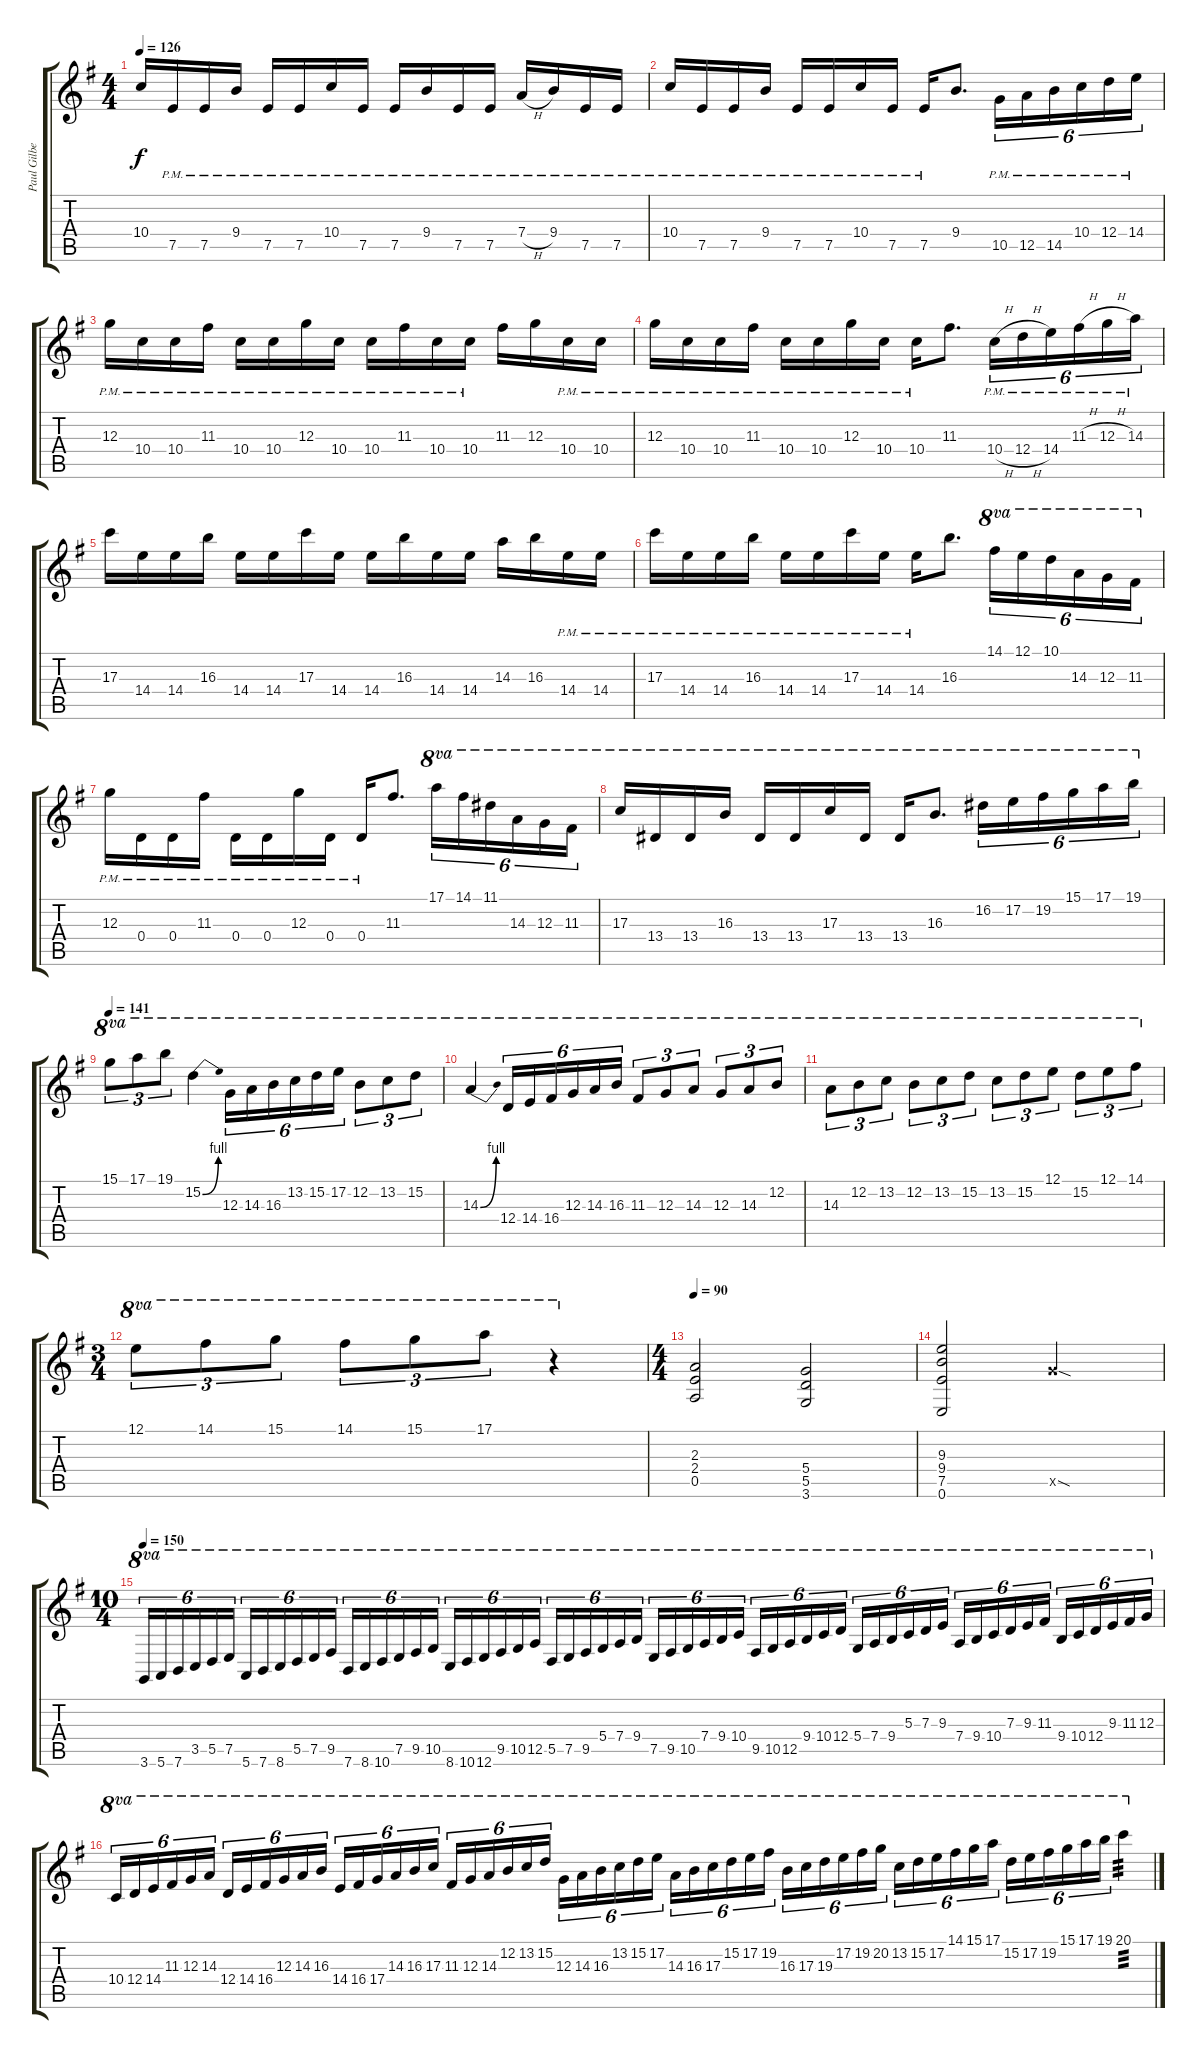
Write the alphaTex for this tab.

\track ("Paul Gilbert" "Paul Gilbe") {instrument distortionguitar}
\staff {score tabs}
\tuning (E4 B3 G3 D3 A2 E2) {hide}
\ts (4 4)
\tempo 126
\clef g2
\ks g
10.4.16{dy f} 7.5{pm}.16 7.5{pm}.16 9.4{pm}.16 7.5{pm}.16 7.5{pm}.16 10.4{pm}.16 7.5{pm}.16 7.5{pm}.16 9.4{pm}.16 7.5{pm}.16 7.5{pm}.16 7.4{h pm}.16 9.4{pm}.16 7.5{pm}.16 7.5{pm}.16 |
10.4{pm}.16 7.5{pm}.16 7.5{pm}.16 9.4{pm}.16 7.5{pm}.16 7.5{pm}.16 10.4{pm}.16 7.5{pm}.16 7.5{pm}.16 9.4.8{d} 10.5{pm}.16{tu (6 4)} 12.5{pm}.16{tu (6 4)} 14.5{pm}.16{tu (6 4)} 10.4{pm}.16{tu (6 4)} 12.4{pm}.16{tu (6 4)} 14.4{pm}.16{tu (6 4)} |
12.3{pm}.16 10.4{pm}.16 10.4{pm}.16 11.3{pm}.16 10.4{pm}.16 10.4{pm}.16 12.3{pm}.16 10.4{pm}.16 10.4{pm}.16 11.3{pm}.16 10.4{pm}.16 10.4{pm}.16 11.3.16 12.3.16 10.4{pm}.16 10.4{pm}.16 |
12.3{pm}.16 10.4{pm}.16 10.4{pm}.16 11.3{pm}.16 10.4{pm}.16 10.4{pm}.16 12.3{pm}.16 10.4{pm}.16 10.4{pm}.16 11.3.8{d} 10.4{h pm}.16{tu (6 4)} 12.4{h pm}.16{tu (6 4)} 14.4{pm}.16{tu (6 4)} 11.3{h pm}.16{tu (6 4)} 12.3{h pm}.16{tu (6 4)} 14.3{pm}.16{tu (6 4)} |
17.3.16 14.4.16 14.4.16 16.3.16 14.4.16 14.4.16 17.3.16 14.4.16 14.4.16 16.3.16 14.4.16 14.4.16 14.3.16 16.3.16 14.4{pm}.16 14.4{pm}.16 |
17.3{pm}.16 14.4{pm}.16 14.4{pm}.16 16.3{pm}.16 14.4{pm}.16 14.4{pm}.16 17.3{pm}.16 14.4{pm}.16 14.4{pm}.16 16.3.8{d} 14.1.16{tu (6 4) ot 8va} 12.1.16{tu (6 4) ot 8va} 10.1.16{tu (6 4) ot 8va} 14.3.16{tu (6 4) ot 8va} 12.3.16{tu (6 4) ot 8va} 11.3.16{tu (6 4) ot 8va} |
12.3{pm}.16 0.4{pm}.16 0.4{pm}.16 11.3{pm}.16 0.4{pm}.16 0.4{pm}.16 12.3{pm}.16 0.4{pm}.16 0.4{pm}.16 11.3.8{d} 17.1.16{tu (6 4) ot 8va} 14.1.16{tu (6 4) ot 8va} 11.1.16{tu (6 4) ot 8va} 14.3.16{tu (6 4) ot 8va} 12.3.16{tu (6 4) ot 8va} 11.3.16{tu (6 4) ot 8va} |
17.3.16{ot 8va} 13.4.16{ot 8va} 13.4.16{ot 8va} 16.3.16{ot 8va} 13.4.16{ot 8va} 13.4.16{ot 8va} 17.3.16{ot 8va} 13.4.16{ot 8va} 13.4.16{ot 8va} 16.3.8{d ot 8va} 16.2.16{tu (6 4) ot 8va} 17.2.16{tu (6 4) ot 8va} 19.2.16{tu (6 4) ot 8va} 15.1.16{tu (6 4) ot 8va} 17.1.16{tu (6 4) ot 8va} 19.1.16{tu (6 4) ot 8va} |
\tempo 141
15.1.8{tu (3 2) ot 8va} 17.1.8{tu (3 2) ot 8va} 19.1.8{tu (3 2) ot 8va} 15.2{be (bend 0 0 60 4)}.4{ot 8va} 12.3.16{tu (6 4) ot 8va} 14.3.16{tu (6 4) ot 8va} 16.3.16{tu (6 4) ot 8va} 13.2.16{tu (6 4) ot 8va} 15.2.16{tu (6 4) ot 8va} 17.2.16{tu (6 4) ot 8va} 12.2.8{tu (3 2) ot 8va} 13.2.8{tu (3 2) ot 8va} 15.2.8{tu (3 2) ot 8va} |
14.3{be (bend 0 0 60 4)}.4{ot 8va} 12.4.16{tu (6 4) ot 8va} 14.4.16{tu (6 4) ot 8va} 16.4.16{tu (6 4) ot 8va} 12.3.16{tu (6 4) ot 8va} 14.3.16{tu (6 4) ot 8va} 16.3.16{tu (6 4) ot 8va} 11.3.8{tu (3 2) ot 8va} 12.3.8{tu (3 2) ot 8va} 14.3.8{tu (3 2) ot 8va} 12.3.8{tu (3 2) ot 8va} 14.3.8{tu (3 2) ot 8va} 12.2.8{tu (3 2) ot 8va} |
14.3.8{tu (3 2) ot 8va} 12.2.8{tu (3 2) ot 8va} 13.2.8{tu (3 2) ot 8va} 12.2.8{tu (3 2) ot 8va} 13.2.8{tu (3 2) ot 8va} 15.2.8{tu (3 2) ot 8va} 13.2.8{tu (3 2) ot 8va} 15.2.8{tu (3 2) ot 8va} 12.1.8{tu (3 2) ot 8va} 15.2.8{tu (3 2) ot 8va} 12.1.8{tu (3 2) ot 8va} 14.1.8{tu (3 2) ot 8va} |
\ts (3 4)
12.1.8{tu (3 2) ot 8va} 14.1.8{tu (3 2) ot 8va} 15.1.8{tu (3 2) ot 8va} 14.1.8{tu (3 2) ot 8va} 15.1.8{tu (3 2) ot 8va} 17.1.8{tu (3 2) ot 8va} r.4{ot 8va} |
\ts (4 4)
\tempo 90
(2.3 2.4 0.5).2 (5.4 5.5 3.6).2 |
(9.3 9.4 7.5 0.6).2 10.5{sod x}.2 |
\ts (10 4)
\tempo 150
3.6.16{tu (6 4) ot 8va} 5.6.16{tu (6 4) ot 8va} 7.6.16{tu (6 4) ot 8va} 3.5.16{tu (6 4) ot 8va} 5.5.16{tu (6 4) ot 8va} 7.5.16{tu (6 4) ot 8va} 5.6.16{tu (6 4) ot 8va} 7.6.16{tu (6 4) ot 8va} 8.6.16{tu (6 4) ot 8va} 5.5.16{tu (6 4) ot 8va} 7.5.16{tu (6 4) ot 8va} 9.5.16{tu (6 4) ot 8va} 7.6.16{tu (6 4) ot 8va} 8.6.16{tu (6 4) ot 8va} 10.6.16{tu (6 4) ot 8va} 7.5.16{tu (6 4) ot 8va} 9.5.16{tu (6 4) ot 8va} 10.5.16{tu (6 4) ot 8va} 8.6.16{tu (6 4) ot 8va} 10.6.16{tu (6 4) ot 8va} 12.6.16{tu (6 4) ot 8va} 9.5.16{tu (6 4) ot 8va} 10.5.16{tu (6 4) ot 8va} 12.5.16{tu (6 4) ot 8va} 5.5.16{tu (6 4) ot 8va} 7.5.16{tu (6 4) ot 8va} 9.5.16{tu (6 4) ot 8va} 5.4.16{tu (6 4) ot 8va} 7.4.16{tu (6 4) ot 8va} 9.4.16{tu (6 4) ot 8va} 7.5.16{tu (6 4) ot 8va} 9.5.16{tu (6 4) ot 8va} 10.5.16{tu (6 4) ot 8va} 7.4.16{tu (6 4) ot 8va} 9.4.16{tu (6 4) ot 8va} 10.4.16{tu (6 4) ot 8va} 9.5.16{tu (6 4) ot 8va} 10.5.16{tu (6 4) ot 8va} 12.5.16{tu (6 4) ot 8va} 9.4.16{tu (6 4) ot 8va} 10.4.16{tu (6 4) ot 8va} 12.4.16{tu (6 4) ot 8va} 5.4.16{tu (6 4) ot 8va} 7.4.16{tu (6 4) ot 8va} 9.4.16{tu (6 4) ot 8va} 5.3.16{tu (6 4) ot 8va} 7.3.16{tu (6 4) ot 8va} 9.3.16{tu (6 4) ot 8va} 7.4.16{tu (6 4) ot 8va} 9.4.16{tu (6 4) ot 8va} 10.4.16{tu (6 4) ot 8va} 7.3.16{tu (6 4) ot 8va} 9.3.16{tu (6 4) ot 8va} 11.3.16{tu (6 4) ot 8va} 9.4.16{tu (6 4) ot 8va} 10.4.16{tu (6 4) ot 8va} 12.4.16{tu (6 4) ot 8va} 9.3.16{tu (6 4) ot 8va} 11.3.16{tu (6 4) ot 8va} 12.3.16{tu (6 4) ot 8va} |
10.4.16{tu (6 4) ot 8va} 12.4.16{tu (6 4) ot 8va} 14.4.16{tu (6 4) ot 8va} 11.3.16{tu (6 4) ot 8va} 12.3.16{tu (6 4) ot 8va} 14.3.16{tu (6 4) ot 8va} 12.4.16{tu (6 4) ot 8va} 14.4.16{tu (6 4) ot 8va} 16.4.16{tu (6 4) ot 8va} 12.3.16{tu (6 4) ot 8va} 14.3.16{tu (6 4) ot 8va} 16.3.16{tu (6 4) ot 8va} 14.4.16{tu (6 4) ot 8va} 16.4.16{tu (6 4) ot 8va} 17.4.16{tu (6 4) ot 8va} 14.3.16{tu (6 4) ot 8va} 16.3.16{tu (6 4) ot 8va} 17.3.16{tu (6 4) ot 8va} 11.3.16{tu (6 4) ot 8va} 12.3.16{tu (6 4) ot 8va} 14.3.16{tu (6 4) ot 8va} 12.2.16{tu (6 4) ot 8va} 13.2.16{tu (6 4) ot 8va} 15.2.16{tu (6 4) ot 8va} 12.3.16{tu (6 4) ot 8va} 14.3.16{tu (6 4) ot 8va} 16.3.16{tu (6 4) ot 8va} 13.2.16{tu (6 4) ot 8va} 15.2.16{tu (6 4) ot 8va} 17.2.16{tu (6 4) ot 8va} 14.3.16{tu (6 4) ot 8va} 16.3.16{tu (6 4) ot 8va} 17.3.16{tu (6 4) ot 8va} 15.2.16{tu (6 4) ot 8va} 17.2.16{tu (6 4) ot 8va} 19.2.16{tu (6 4) ot 8va} 16.3.16{tu (6 4) ot 8va} 17.3.16{tu (6 4) ot 8va} 19.3.16{tu (6 4) ot 8va} 17.2.16{tu (6 4) ot 8va} 19.2.16{tu (6 4) ot 8va} 20.2.16{tu (6 4) ot 8va} 13.2.16{tu (6 4) ot 8va} 15.2.16{tu (6 4) ot 8va} 17.2.16{tu (6 4) ot 8va} 14.1.16{tu (6 4) ot 8va} 15.1.16{tu (6 4) ot 8va} 17.1.16{tu (6 4) ot 8va} 15.2.16{tu (6 4) ot 8va} 17.2.16{tu (6 4) ot 8va} 19.2.16{tu (6 4) ot 8va} 15.1.16{tu (6 4) ot 8va} 17.1.16{tu (6 4) ot 8va} 19.1.16{tu (6 4) ot 8va} 20.1.4{ot 8va tp 3}
